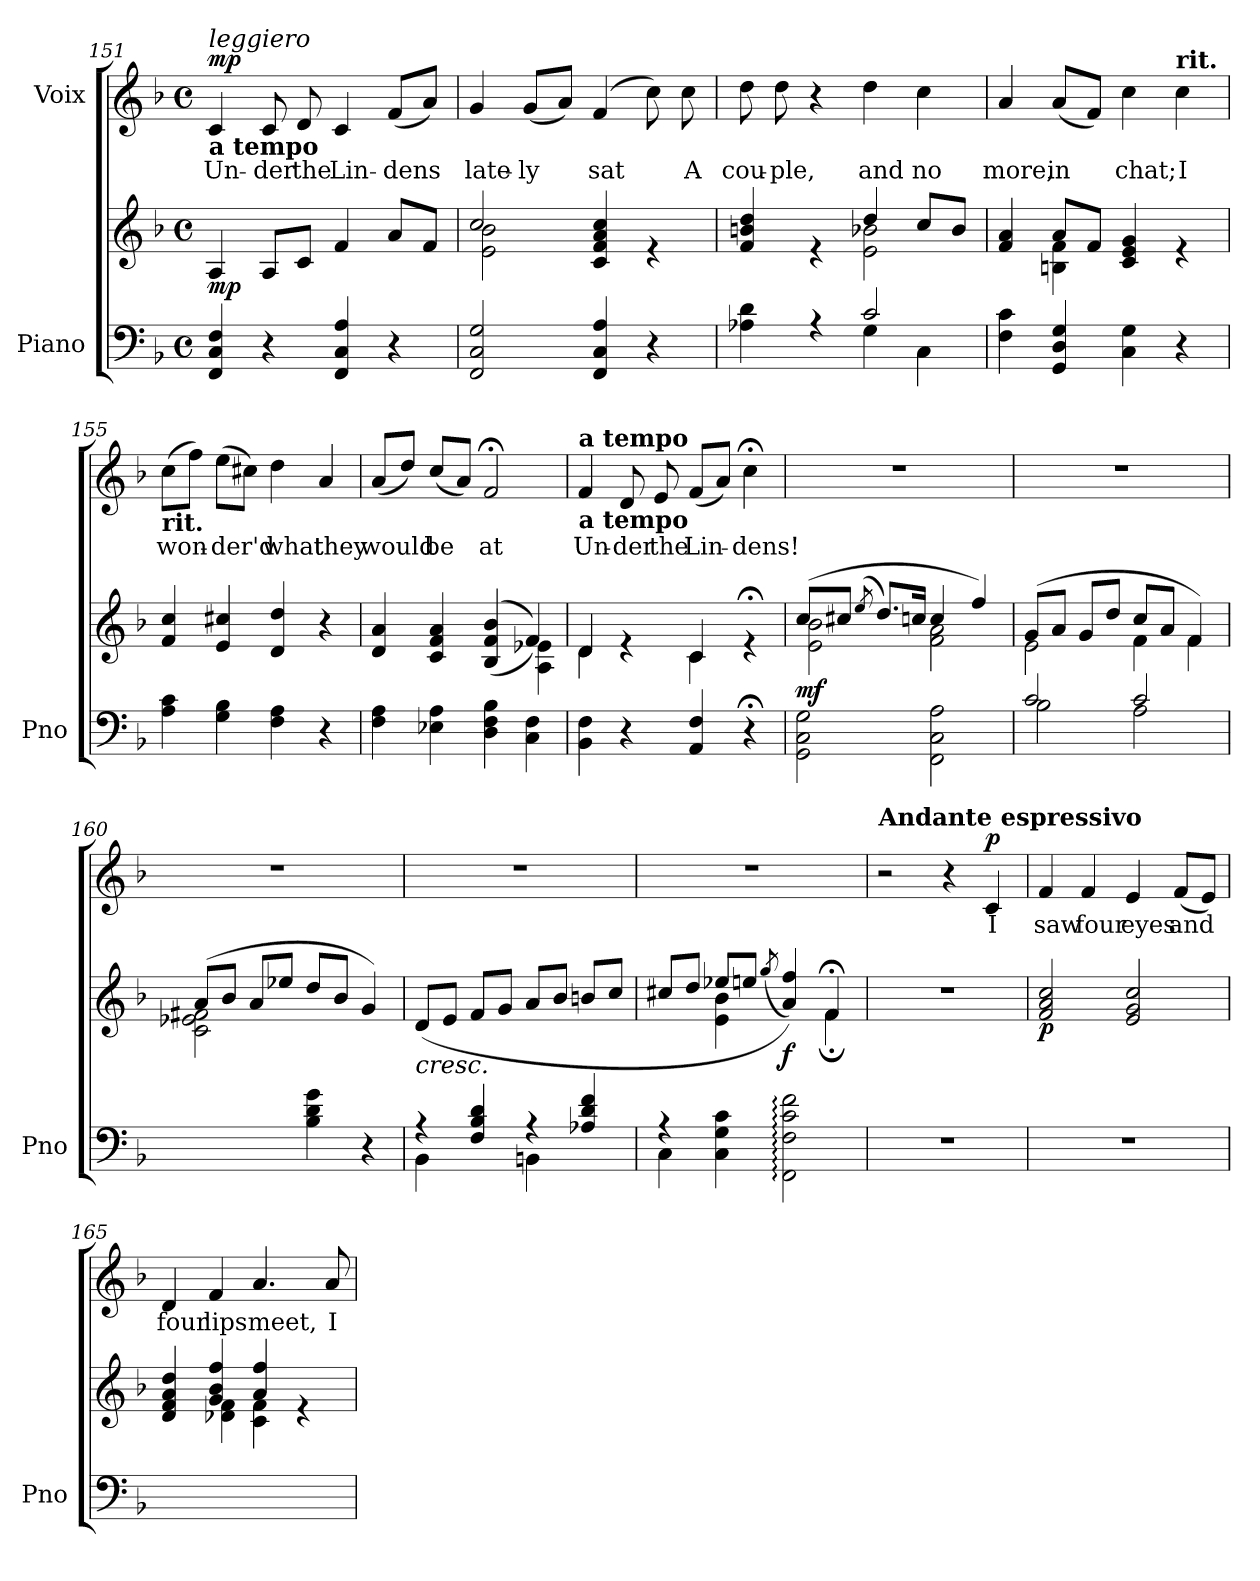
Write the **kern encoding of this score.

**kern	**kern	**dynam	**kern	**text	**dynam
*part2	*part2	*part2	*part1	*part1	*part1
*staff3	*staff2	*staff2/3	*staff1	*staff1	*staff1
*I"Piano	*	*	*I"Voix	*	*
*I'Pno	*	*	*	*	*
*clefF4	*clefG2	*	*clefG2	*	*
*k[b-]	*k[b-]	*	*k[b-]	*	*
*M4/4	*M4/4	*	*M4/4	*	*
*met(c)	*met(c)	*	*met(c)	*	*
*MM116	*MM116	*	*MM116	*	*
=151	=151	=151	=151	=151	=151
!	!	!	!LO:TX:a:i:t=leggiero	!	!
!	!	!	!LO:TX:b:B:t=a tempo	!	!
!	!	!LO:DY:b	!	!	!LO:DY:a
4FF/ 4C/ 4F/	4A/	mp	4c/	Un-	mp
4r	8A/L	.	8c/	-der	.
.	8c/J	.	8d/	the	.
4FF/ 4C/ 4A/	4f/	.	4c/	Lin-	.
4r	8a/L	.	(8f/L	-dens	.
.	8f/J	.	8a/J)	.	.
!!LO:LB:g=z
=152	=152	=152	=152	=152	=152
*	*^	*	*	*	*
2FF/ 2C/ 2G/	2cc/	2e\ 2b-\	.	4g/	late-	.
.	.	.	.	(8g/L	-ly	.
.	.	.	.	8a/J)	.	.
4FF/ 4C/ 4A/	4c/ 4f/ 4a/ 4cc/	2ryy	.	(4f/	-sat	.
4r	4re	.	.	8cc\)	.	.
.	.	.	.	8cc\	A	.
=153	=153	=153	=153	=153	=153	=153
*^	*	*	*	*	*	*
2ryy	4A-X\ 4d\	4f/ 4bn/ 4dd/	2ryy	.	8dd\	cou-	.
.	.	.	.	.	8dd\	-ple,	.
.	4rA	4re	.	.	4r	.	.
2c/	4G\	4dd/	2e\ 2b-X\	.	4dd\	and	.
.	4C\	8cc/L	.	.	4cc\	no	.
.	.	8b-/J	.	.	.	.	.
*v	*v	*	*	*	*	*	*
=154	=154	=154	=154	=154	=154	=154
4F\ 4c\	4f/ 4a/	4ryy	.	4a/	more,	.
4GG/ 4D/ 4G/	8a/L	4Bn\ 4f\	.	(8a/L	in	.
.	8f/J	.	.	8f/J)	.	.
4C\ 4G\	4c/ 4e/ 4g/	2ryy	.	4cc\	chat;	.
!	!	!	!	!LO:TX:a:B:t=rit.	!	!
4r	4re	.	.	4cc\	I	.
*	*v	*v	*	*	*	*
=155	=155	=155	=155	=155	=155
*	*	*	*MM108	*	*
!	!	!	!LO:TX:b:B:t=rit.	!	!
4A\ 4c\	4f/ 4cc/	.	(8cc\L	won-	.
.	.	.	8ff\J)	.	.
4G\ 4B-\	4e/ 4cc#X/	.	(8ee\L	-der'd	.
.	.	.	8cc#X\J)	.	.
4F\ 4A\	4d/ 4dd/	.	4dd\	what	.
4r	4r	.	4a/	they	.
=156	=156	=156	=156	=156	=156
*	*^	*	*	*	*
4F\ 4A\	4d/ 4a/	2.ryy	.	(8a/L	would	.
.	.	.	.	8dd/J)	.	.
4E-X\ 4A\	4c/ 4f/ 4a/	.	.	(8cc/L	be	.
.	.	.	.	8a/J)	.	.
4D\ 4F\ 4B-\	((4B-/ 4f/ 4b-/	.	.	2f;</	at	.
4C\ 4F\	4f/))	4A\ 4e-X\	.	.	.	.
!!LO:LB:g=z
=157	=157	=157	=157	=157	=157	=157
!	!	!	!	!LO:TX:b:B:t=a tempo	!	!
!	!	!	!	!LO:TX:a:B:t=a tempo	!	!
4BB-\ 4F\	4d/	4d\	.	4f/	Un-	.
4r	4re	4ryy	.	8d/	-der	.
.	.	.	.	8e/	the	.
4AA/ 4F/	4c/	4c\	.	(8f/L	Lin-	.
.	.	.	.	8a/J)	.	.
4r;<	4r;<e	4ryy	.	4cc;<\	-dens!	.
=158	=158	=158	=158	=158	=158	=158
!	!	!	!LO:DY:b	!	!	!
2GG\ 2C\ 2G\	(8cc/L	2e\ 2b-\	mf	1r	.	.
.	8cc#X/J	.	.	.	.	.
.	(8qee/	.	.	.	.	.
.	8.dd/L)	.	.	.	.	.
.	16ccn/Jk	.	.	.	.	.
2FF\ 2C\ 2A\	4cc/	2f\ 2a\	.	.	.	.
.	4ff/)	.	.	.	.	.
=159	=159	=159	=159	=159	=159	=159
*^	*	*	*	*	*	*
2c/	2B-\	(8g/L	2e\	.	1r	.	.
.	.	8a/J	.	.	.	.	.
.	.	8g/L	.	.	.	.	.
.	.	8dd/J	.	.	.	.	.
2c/	2A\	8cc/L	4f\	.	.	.	.
.	.	8a/J	.	.	.	.	.
.	.	4f/)	4f\	.	.	.	.
*v	*v	*	*	*	*	*	*
=160	=160	=160	=160	=160	=160	=160
2ryy	(8a/L	2c\ 2e-X\ 2f#X\	.	1r	.	.
.	8b-/J	.	.	.	.	.
.	8a/L	.	.	.	.	.
.	8ee-X/J	.	.	.	.	.
4B-\ 4d\ 4g\	8dd/L	2ryy	.	.	.	.
.	8b-/J	.	.	.	.	.
4r	4g/)	.	.	.	.	.
*	*v	*v	*	*	*	*
=161	=161	=161	=161	=161	=161
*^	*	*	*	*	*
!	!	!LO:TX:b:i:t=cresc.	!	!	!	!
4r	4BB-\	(8d/L	.	1r	.	.
.	.	8e/J	.	.	.	.
4F/ 4B-/ 4d/	4ryy	8f/L	.	.	.	.
.	.	8g/J	.	.	.	.
4r	4BBn\	8a/L	.	.	.	.
.	.	8b-/J	.	.	.	.
4A-X/ 4d/ 4f/	4ryy	8bn/L	.	.	.	.
.	.	8cc/J	.	.	.	.
!!LO:LB:g=z
=162	=162	=162	=162	=162	=162	=162
*	*	*^	*	*	*	*
4r	4C\	8cc#X/L	4ryy	.	1r	.	.
.	.	8dd/J	.	.	.	.	.
4C\ 4G\ 4c\	2.ryy	8ee-X/L	4e\ 4b-\	.	.	.	.
.	.	8een/J	.	.	.	.	.
.	.	(8qgg/	.	.	.	.	.
!	!	!	!	!LO:DY:b	!	!	!
2FF\: 2F\: 2c\: 2f\:	.	4a/ 4ff/))	4ryy	f	.	.	.
.	.	4f;</	4f;\	.	.	.	.
*v	*v	*	*	*	*	*	*
*	*v	*v	*	*	*	*
=163	=163	=163	=163	=163	=163
*	*	*	*MM104	*	*
*	*^	*	*	*	*
!	!	!	!	!LO:TX:a:B:t=Andante espressivo	!	!
*	*v	*v	*	*	*	*
1r	1r	.	2r	.	.
.	.	.	4r	.	.
!	!	!	!	!	!LO:DY:a
.	.	.	4c/	I	p
=164	=164	=164	=164	=164	=164
!	!	!LO:DY:b	!	!	!
1r	2f/ 2a/ 2cc/	p	4f/	saw	.
.	.	.	4f/	four	.
.	2e/ 2g/ 2cc/	.	4e/	eyes	.
.	.	.	(8f/L	and	.
.	.	.	8e/J)	.	.
=165	=165	=165	=165	=165	=165
*	*^	*	*	*	*
1ryy	4d/ 4f/ 4a/ 4dd/	4ryy	.	4d/	four	.
.	4g/ 4b-/ 4ff/	4d-X\ 4f\	.	4f/	lips	.
.	4a/ 4ff/	4c\ 4f\	.	4.a/	meet,	.
.	4re	4ryy	.	.	.	.
.	.	.	.	8a/	I	.
*	*v	*v	*	*	*	*
=	=	=	=	=	=
*-	*-	*-	*-	*-	*-
